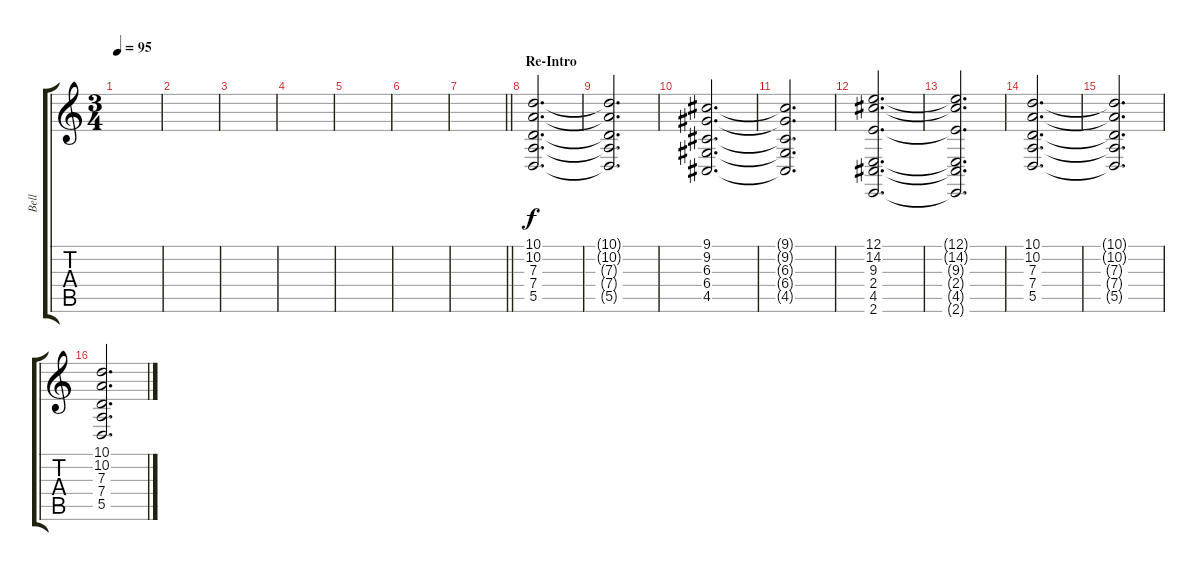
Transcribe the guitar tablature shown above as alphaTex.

\track ("Bell" "Bell") {instrument violin}
\staff {score tabs}
\tuning (E4 B3 G3 D3 A2 D2) {hide}
\ts (3 4)
\tempo 95
\clef g2
\ks c
|
|
|
|
|
|
\barLineRight lightlight
|
\section ("" "Re-Intro")
(10.1 10.2 7.3 7.4 5.5).2{d} |
(10.1{t} 10.2{t} 7.3{t} 7.4{t} 5.5{t}).2{d} |
(9.1 9.2 6.3 6.4 4.5).2{d} |
(9.1{t} 9.2{t} 6.3{t} 6.4{t} 4.5{t}).2{d} |
(12.1 14.2 9.3 2.4 4.5 2.6).2{d} |
(12.1{t} 14.2{t} 9.3{t} 2.4{t} 4.5{t} 2.6{t}).2{d} |
(10.1 10.2 7.3 7.4 5.5).2{d} |
(10.1{t} 10.2{t} 7.3{t} 7.4{t} 5.5{t}).2{d} |
(10.1 10.2 7.3 7.4 5.5).2{d}
